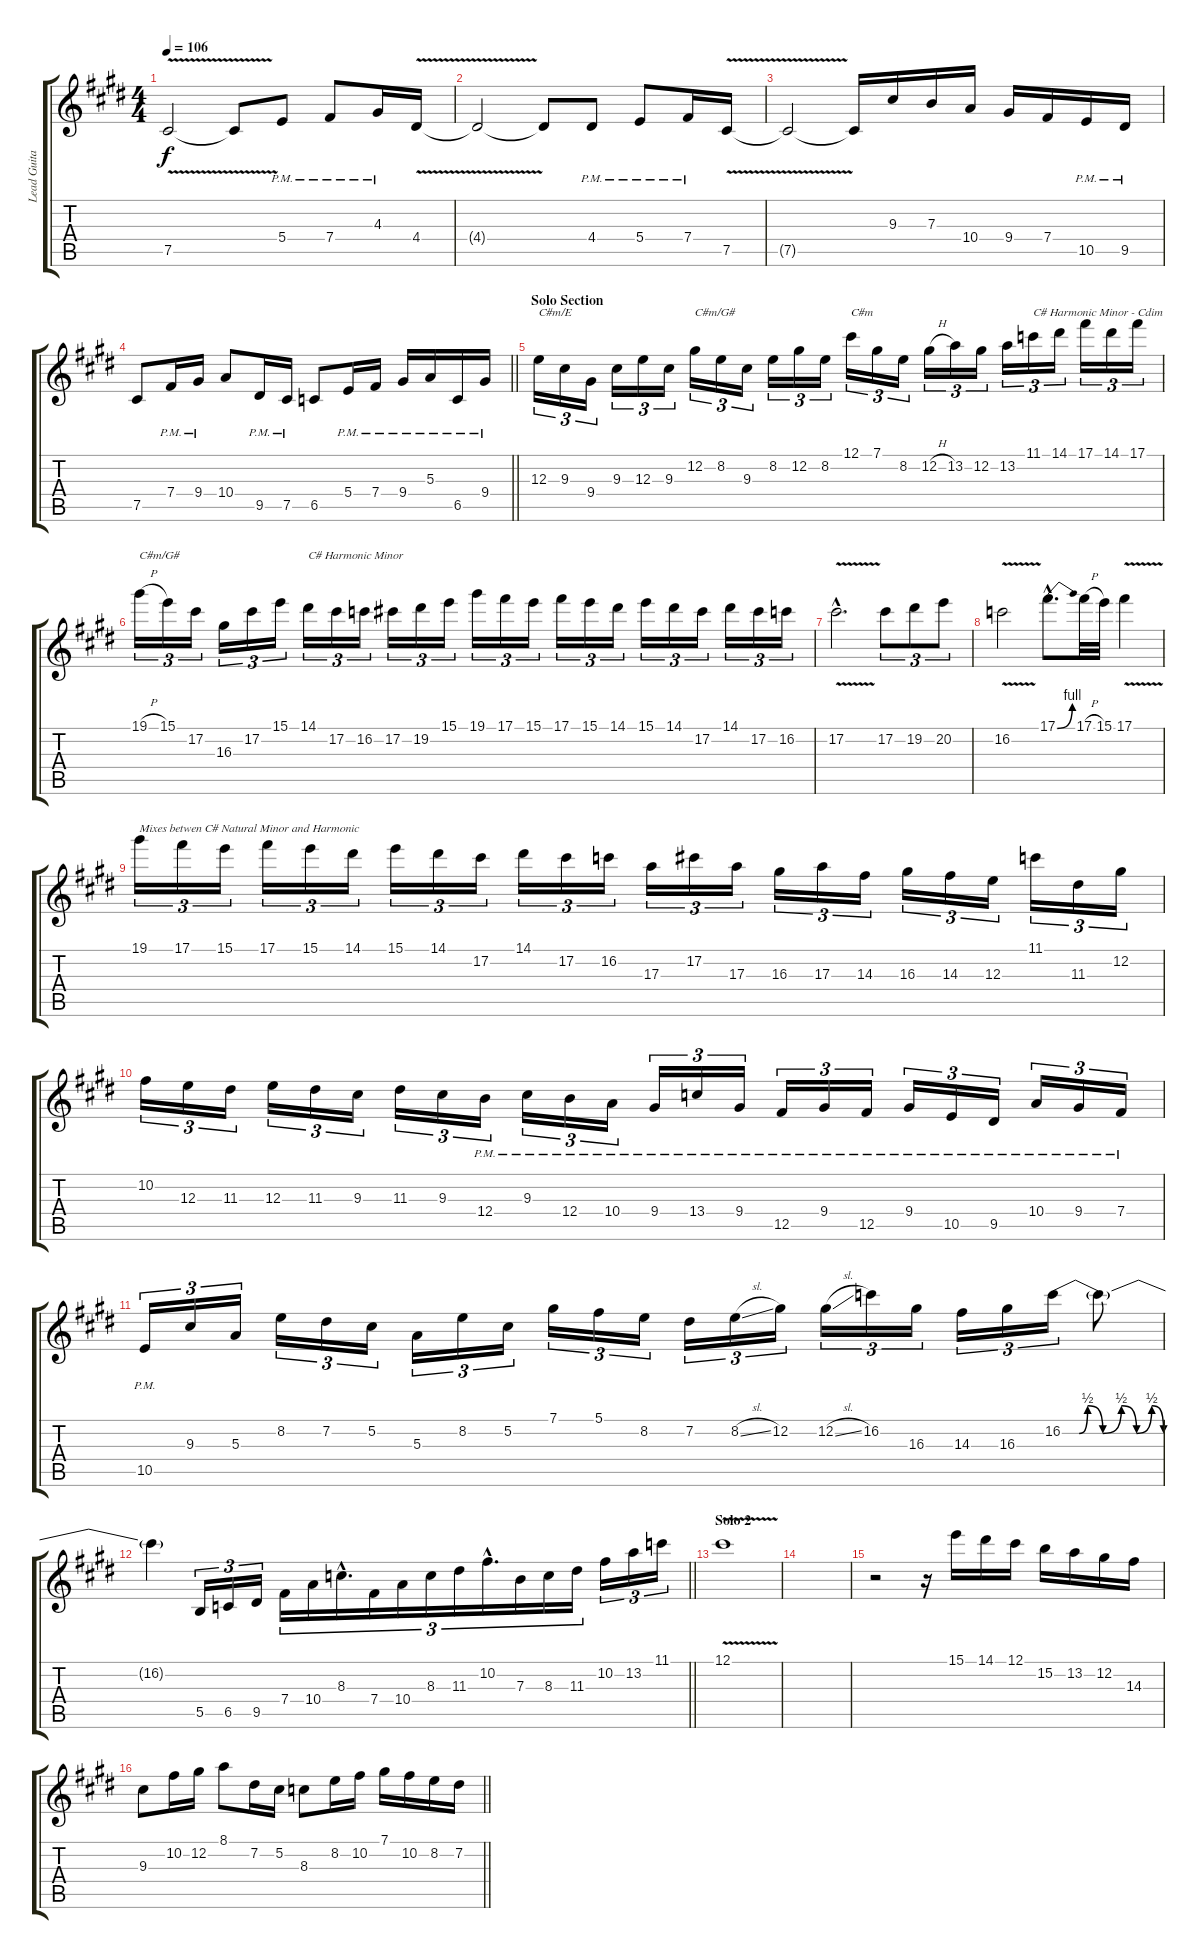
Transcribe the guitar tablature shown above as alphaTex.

\track ("Lead Guitar" "Lead Guita") {instrument distortionguitar}
\staff {score tabs}
\tuning (Db4 Ab3 E3 B2 Gb2 Db2) {hide}
\ts (4 4)
\tempo 106
\clef g2
\ks c#minor
7.5{v}.2{dy f} 7.5{t}.8 5.4{pm}.8 7.4{pm}.8 4.3{pm}.16 4.4{v}.16 |
4.4{t}.2 4.4{t}.8 4.4{pm}.8 5.4{pm}.8 7.4{pm}.16 7.5{v}.16 |
7.5{t}.2 7.5{t}.16 9.3.16 7.3.16 10.4.16 9.4.16 7.4.16 10.5{pm}.16 9.5{pm}.16 |
\barLineRight lightlight
7.5.8 7.4{pm}.16 9.4{pm}.16 10.4.8 9.5{pm}.16 7.5{pm}.16 6.5.8 5.4{pm}.16 7.4{pm}.16 9.4{pm}.16 5.3{pm}.16 6.5{pm}.16 9.4{pm}.16 |
\section ("" "Solo Section")
12.3.16{tu (3 2) txt "C#m/E" volume 16 balance 8} 9.3.16{tu (3 2)} 9.4.16{tu (3 2)} 9.3.16{tu (3 2)} 12.3.16{tu (3 2)} 9.3.16{tu (3 2)} 12.2.16{tu (3 2) txt "C#m/G#"} 8.2.16{tu (3 2)} 9.3.16{tu (3 2)} 8.2.16{tu (3 2)} 12.2.16{tu (3 2)} 8.2.16{tu (3 2)} 12.1.16{tu (3 2) txt "C#m"} 7.1.16{tu (3 2)} 8.2.16{tu (3 2)} 12.2{h}.16{tu (3 2)} 13.2.16{tu (3 2)} 12.2.16{tu (3 2)} 13.2.16{tu (3 2)} 11.1.16{tu (3 2) txt "C# Harmonic Minor - Cdim"} 14.1.16{tu (3 2)} 17.1.16{tu (3 2)} 14.1.16{tu (3 2)} 17.1.16{tu (3 2)} |
19.1{h}.16{tu (3 2) txt "C#m/G#"} 15.1.16{tu (3 2)} 17.2.16{tu (3 2)} 16.3.16{tu (3 2)} 17.2.16{tu (3 2)} 15.1.16{tu (3 2)} 14.1.16{tu (3 2) txt "C# Harmonic Minor"} 17.2.16{tu (3 2)} 16.2.16{tu (3 2)} 17.2.16{tu (3 2)} 19.2.16{tu (3 2)} 15.1.16{tu (3 2)} 19.1.16{tu (3 2)} 17.1.16{tu (3 2)} 15.1.16{tu (3 2)} 17.1.16{tu (3 2)} 15.1.16{tu (3 2)} 14.1.16{tu (3 2)} 15.1.16{tu (3 2)} 14.1.16{tu (3 2)} 17.2.16{tu (3 2)} 14.1.16{tu (3 2)} 17.2.16{tu (3 2)} 16.2.16{tu (3 2)} |
17.2{v hac}.2{d} 17.2.8{tu (3 2)} 19.2.8{tu (3 2)} 20.2.8{tu (3 2)} |
16.2{v}.2 17.1{be (bend 0 0 60 4) hac}.8{d} 17.1{h}.32 15.1.32 17.1{v}.4 |
19.1.16{tu (3 2) txt "Mixes betwen C# Natural Minor and Harmonic"} 17.1.16{tu (3 2)} 15.1.16{tu (3 2)} 17.1.16{tu (3 2)} 15.1.16{tu (3 2)} 14.1.16{tu (3 2)} 15.1.16{tu (3 2)} 14.1.16{tu (3 2)} 17.2.16{tu (3 2)} 14.1.16{tu (3 2)} 17.2.16{tu (3 2)} 16.2.16{tu (3 2)} 17.3.16{tu (3 2)} 17.2.16{tu (3 2)} 17.3.16{tu (3 2)} 16.3.16{tu (3 2)} 17.3.16{tu (3 2)} 14.3.16{tu (3 2)} 16.3.16{tu (3 2)} 14.3.16{tu (3 2)} 12.3.16{tu (3 2)} 11.1.16{tu (3 2)} 11.3.16{tu (3 2)} 12.2.16{tu (3 2)} |
10.2.16{tu (3 2)} 12.3.16{tu (3 2)} 11.3.16{tu (3 2)} 12.3.16{tu (3 2)} 11.3.16{tu (3 2)} 9.3.16{tu (3 2)} 11.3.16{tu (3 2)} 9.3.16{tu (3 2)} 12.4{pm}.16{tu (3 2)} 9.3{pm}.16{tu (3 2)} 12.4{pm}.16{tu (3 2)} 10.4{pm}.16{tu (3 2)} 9.4{pm}.16{tu (3 2)} 13.4{pm}.16{tu (3 2)} 9.4{pm}.16{tu (3 2)} 12.5{pm}.16{tu (3 2)} 9.4{pm}.16{tu (3 2)} 12.5{pm}.16{tu (3 2)} 9.4{pm}.16{tu (3 2)} 10.5{pm}.16{tu (3 2)} 9.5{pm}.16{tu (3 2)} 10.4{pm}.16{tu (3 2)} 9.4{pm}.16{tu (3 2)} 7.4{pm}.16{tu (3 2)} |
10.5{pm}.16{tu (3 2)} 9.3.16{tu (3 2)} 5.3.16{tu (3 2)} 8.2.16{tu (3 2)} 7.2.16{tu (3 2)} 5.2.16{tu (3 2)} 5.3.16{tu (3 2)} 8.2.16{tu (3 2)} 5.2.16{tu (3 2)} 7.1.16{tu (3 2)} 5.1.16{tu (3 2)} 8.2.16{tu (3 2)} 7.2.16{tu (3 2)} 8.2{sl}.16{tu (3 2)} 12.2.16{tu (3 2)} 12.2{sl}.16{tu (3 2)} 16.2.16{tu (3 2)} 16.3.16{tu (3 2)} 14.3.16{tu (3 2)} 16.3.16{tu (3 2)} 16.2{be (custom 0 0 5 0 10 0 15 2 24 0 35 2 44 0 53 2 60 0)}.16{tu (3 2)} 16.2{t}.8 |
\barLineRight lightlight
16.2{t}.4 5.5.16{tu (3 2)} 6.5.16{tu (3 2)} 9.5.16{tu (3 2)} 7.4.16{tu (3 2)} 10.4.16{tu (3 2)} 8.3{hac}.16{d tu (3 2)} 7.4.16{tu (3 2)} 10.4.16{tu (3 2)} 8.3.16{tu (3 2)} 11.3.16{tu (3 2)} 10.2{hac}.16{d tu (3 2)} 7.3.16{tu (3 2)} 8.3.16{tu (3 2)} 11.3.16{tu (3 2)} 10.2.16{tu (3 2)} 13.2.16{tu (3 2)} 11.1.16{tu (3 2)} |
\section ("" "Solo 2")
12.1{v}.1{balance 0} |
|
r.2 r.16 15.1.16 14.1.16 12.1.16 15.2.16 13.2.16 12.2.16 14.3.16 |
\barLineRight lightlight
9.3.8 10.2.16 12.2.16 8.1.8 7.2.16 5.2.16 8.3.8 8.2.16 10.2.16 7.1.16 10.2.16 8.2.16 7.2.16
